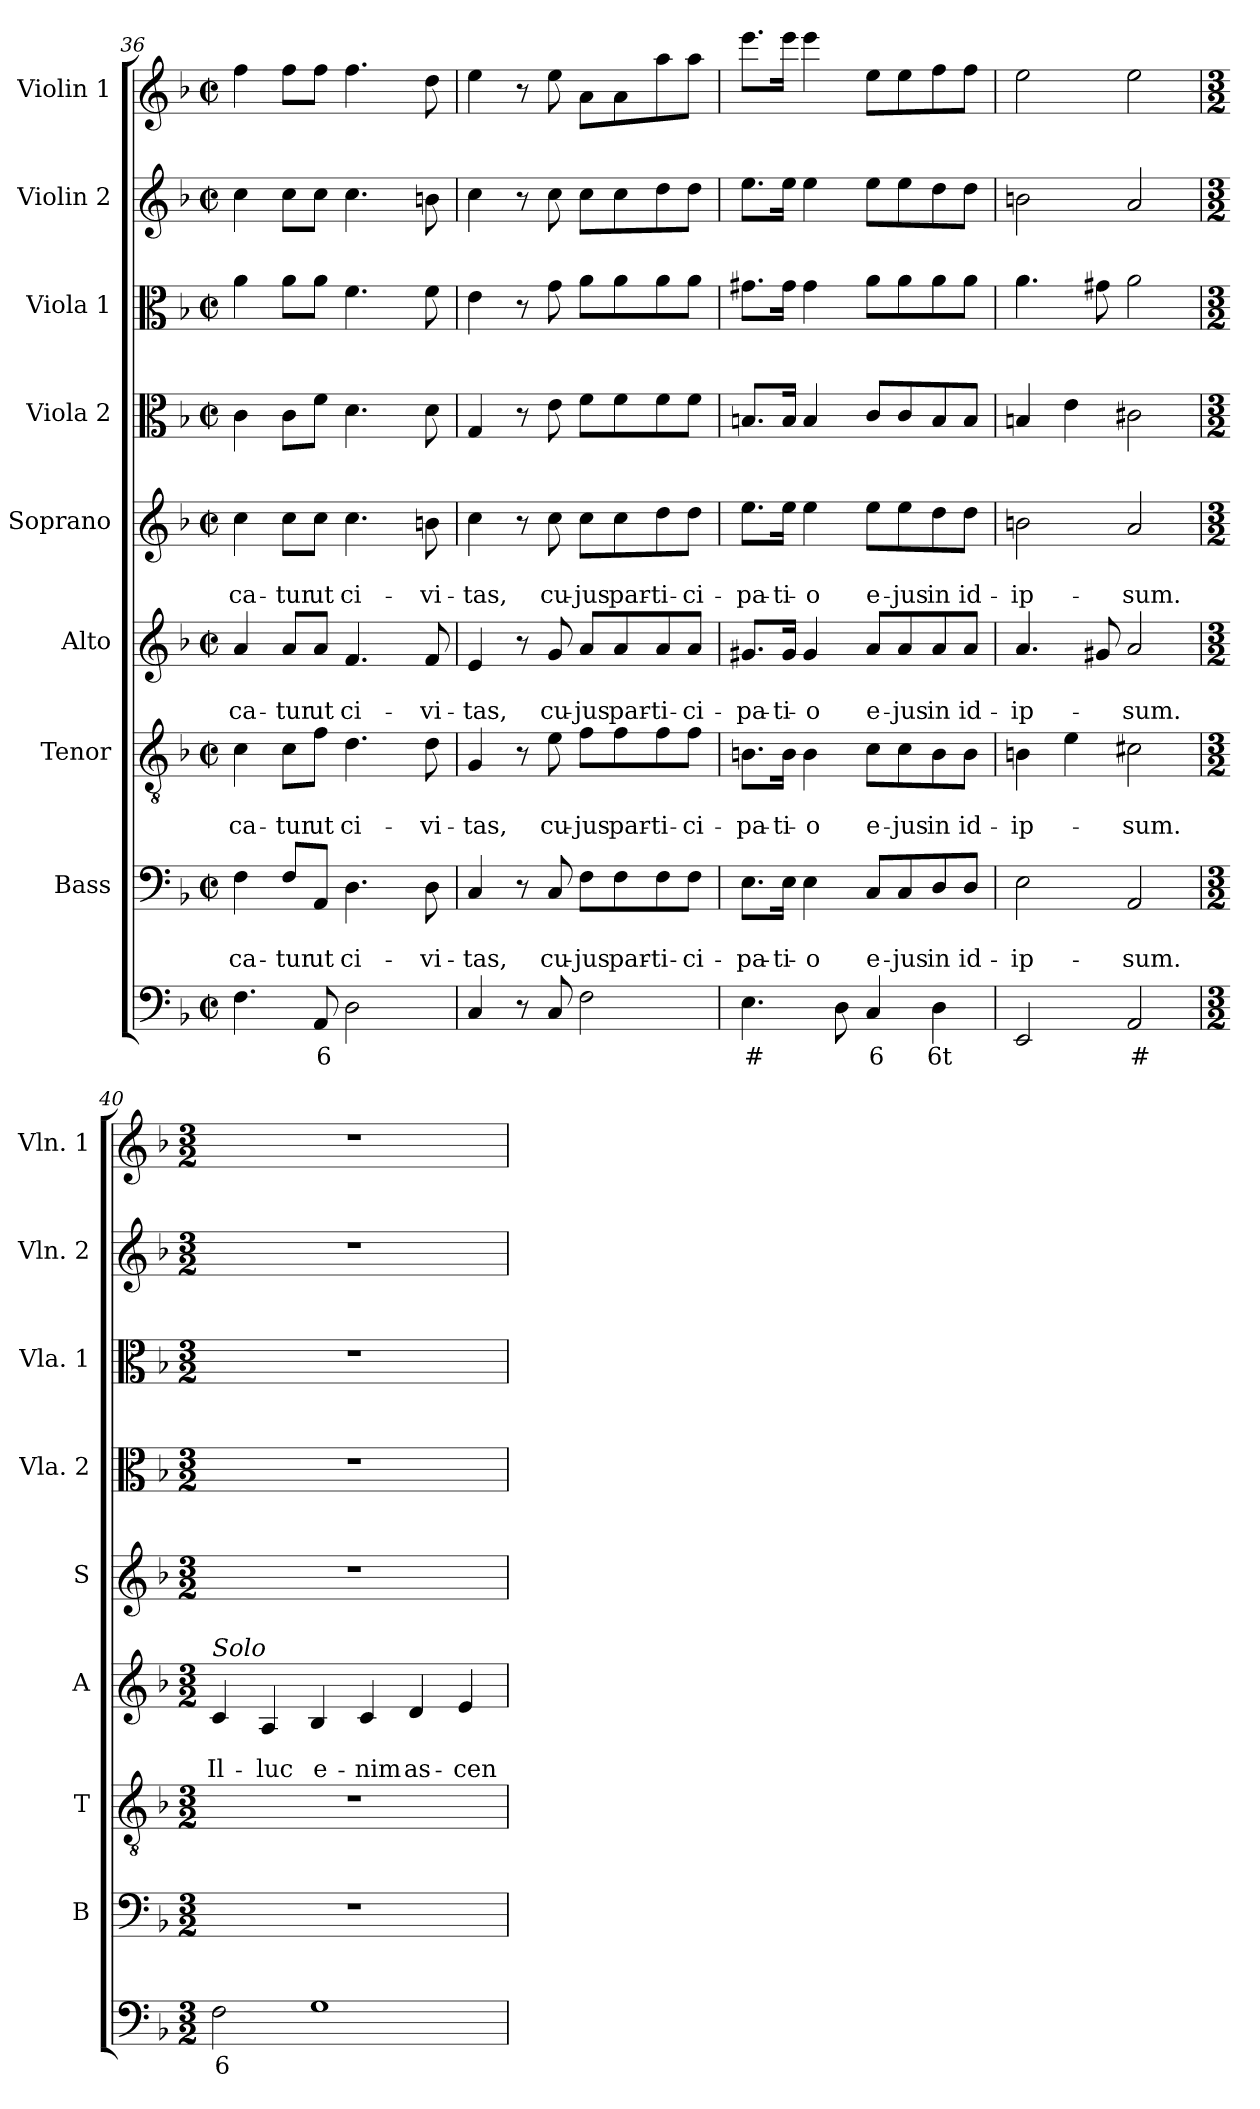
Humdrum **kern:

**kern	**text	**kern	**text	**text	**kern	**text	**text	**kern	**text	**text	**kern	**text	**text	**kern	**kern	**kern	**kern
*part9	*part9	*part8	*part8	*part8	*part7	*part7	*part7	*part6	*part6	*part6	*part5	*part5	*part5	*part4	*part3	*part2	*part1
*staff9	*staff9	*staff8	*staff8	*staff8	*staff7	*staff7	*staff7	*staff6	*staff6	*staff6	*staff5	*staff5	*staff5	*staff4	*staff3	*staff2	*staff1
*	*	*I"Bass	*	*	*I"Tenor	*	*	*I"Alto	*	*	*I"Soprano	*	*	*I"Viola 2	*I"Viola 1	*I"Violin 2	*I"Violin 1
*	*	*I'B	*	*	*I'T	*	*	*I'A	*	*	*I'S	*	*	*I'Vla. 2	*I'Vla. 1	*I'Vln. 2	*I'Vln. 1
*clefF4	*	*clefF4	*	*	*clefGv2	*	*	*clefG2	*	*	*clefG2	*	*	*clefC3	*clefC3	*clefG2	*clefG2
*k[b-]	*	*k[b-]	*	*	*k[b-]	*	*	*k[b-]	*	*	*k[b-]	*	*	*k[b-]	*k[b-]	*k[b-]	*k[b-]
*F:	*	*F:	*	*	*F:	*	*	*F:	*	*	*F:	*	*	*F:	*F:	*F:	*F:
*M2/2	*	*M2/2	*	*	*M2/2	*	*	*M2/2	*	*	*M2/2	*	*	*M2/2	*M2/2	*M2/2	*M2/2
*met(c|)	*	*met(c|)	*	*	*met(c|)	*	*	*met(c|)	*	*	*met(c|)	*	*	*met(c|)	*met(c|)	*met(c|)	*met(c|)
=36	=36	=36	=36	=36	=36	=36	=36	=36	=36	=36	=36	=36	=36	=36	=36	=36	=36
*^	*	*	*	*	*	*	*	*	*	*	*	*	*	*	*	*	*
!	!	!	!	!	!LO:LY:b	!	!	!LO:LY:b	!	!	!LO:LY:b	!	!	!LO:LY:b	!	!	!	!
4.F\	2ryy	.	4F\	.	-ca-	4c\	.	-ca-	4a/	.	-ca-	4cc\	.	-ca-	4c\	4a\	4cc\	4ff\
!	!	!	!	!	!LO:LY:b	!	!	!LO:LY:b	!	!	!LO:LY:b	!	!	!LO:LY:b	!	!	!	!
.	.	.	8F/L	.	-tur	8c\L	.	-tur	8a/L	.	-tur	8cc\L	.	-tur	8c\L	8a\L	8cc\L	8ff\L
!	!	!LO:LY:b	!	!	!LO:LY:b	!	!	!LO:LY:b	!	!	!LO:LY:b	!	!	!LO:LY:b	!	!	!	!
8AA/	.	6	8AA/J	.	ut	8f\J	.	ut	8a/J	.	ut	8cc\J	.	ut	8f\J	8a\J	8cc\J	8ff\J
!	!	!	!	!	!LO:LY:b	!	!	!LO:LY:b	!	!	!LO:LY:b	!	!	!LO:LY:b	!	!	!	!
2D\	4ryy	.	4.D\	.	ci-	4.d\	.	ci-	4.f/	.	ci-	4.cc\	.	ci-	4.d\	4.f\	4.cc\	4.ff\
.	8ryy	.	.	.	.	.	.	.	.	.	.	.	.	.	.	.	.	.
!	!	!	!	!	!LO:LY:b	!	!	!LO:LY:b	!	!	!LO:LY:b	!	!	!LO:LY:b	!	!	!	!
.	8ryy	.	8D\	.	-vi-	8d\	.	-vi-	8f/	.	-vi-	8bn\	.	-vi-	8d\	8f\	8bn\	8dd\
=37	=37	=37	=37	=37	=37	=37	=37	=37	=37	=37	=37	=37	=37	=37	=37	=37	=37	=37
!	!	!	!	!	!LO:LY:b	!	!	!LO:LY:b	!	!	!LO:LY:b	!	!	!LO:LY:b	!	!	!	!
4C/	2ryy	.	4C/	.	-tas,	4G/	.	-tas,	4e/	.	-tas,	4cc\	.	-tas,	4G/	4e\	4cc\	4ee\
8r	.	.	8r	.	.	8r	.	.	8r	.	.	8r	.	.	8r	8r	8r	8r
!	!	!	!	!	!LO:LY:b	!	!	!LO:LY:b	!	!	!LO:LY:b	!	!	!LO:LY:b	!	!	!	!
8C/	.	.	8C/	.	cu-	8e\	.	cu-	8g/	.	cu-	8cc\	.	cu-	8e\	8g\	8cc\	8ee\
!	!	!	!	!	!LO:LY:b	!	!	!LO:LY:b	!	!	!LO:LY:b	!	!	!LO:LY:b	!	!	!	!
2F\	4ryy	.	8F\L	.	-jus	8f\L	.	-jus	8a/L	.	-jus	8cc\L	.	-jus	8f\L	8a\L	8cc\L	8a\L
!	!	!	!	!	!LO:LY:b	!	!	!LO:LY:b	!	!	!LO:LY:b	!	!	!LO:LY:b	!	!	!	!
.	.	.	8F\	.	par-	8f\	.	par-	8a/	.	par-	8cc\	.	par-	8f\	8a\	8cc\	8a\
!	!	!	!	!	!LO:LY:b	!	!	!LO:LY:b	!	!	!LO:LY:b	!	!	!LO:LY:b	!	!	!	!
.	4ryy	.	8F\	.	-ti-	8f\	.	-ti-	8a/	.	-ti-	8dd\	.	-ti-	8f\	8a\	8dd\	8aa\
!	!	!	!	!	!LO:LY:b	!	!	!LO:LY:b	!	!	!LO:LY:b	!	!	!LO:LY:b	!	!	!	!
.	.	.	8F\J	.	-ci-	8f\J	.	-ci-	8a/J	.	-ci-	8dd\J	.	-ci-	8f\J	8a\J	8dd\J	8aa\J
*v	*v	*	*	*	*	*	*	*	*	*	*	*	*	*	*	*	*	*
=38	=38	=38	=38	=38	=38	=38	=38	=38	=38	=38	=38	=38	=38	=38	=38	=38	=38
!	!LO:LY:b	!	!	!LO:LY:b	!	!	!LO:LY:b	!	!	!LO:LY:b	!	!	!LO:LY:b	!	!	!	!
4.E\	#	8.E\L	.	-pa-	8.Bn\L	.	-pa-	8.g#X/L	.	-pa-	8.ee\L	.	-pa-	8.Bn/L	8.g#X\L	8.ee\L	8.eee\L
!	!	!	!	!LO:LY:b	!	!	!LO:LY:b	!	!	!LO:LY:b	!	!	!LO:LY:b	!	!	!	!
.	.	16E\Jk	.	-ti-	16B\Jk	.	-ti-	16g#/Jk	.	-ti-	16ee\Jk	.	-ti-	16B/Jk	16g#\Jk	16ee\Jk	16eee\Jk
!	!	!	!	!LO:LY:b	!	!	!LO:LY:b	!	!	!LO:LY:b	!	!	!LO:LY:b	!	!	!	!
.	.	4E\	.	-o	4B\	.	-o	4g#/	.	-o	4ee\	.	-o	4B/	4g#\	4ee\	4eee\
8D\	.	.	.	.	.	.	.	.	.	.	.	.	.	.	.	.	.
!	!LO:LY:b	!	!	!LO:LY:b	!	!	!LO:LY:b	!	!	!LO:LY:b	!	!	!LO:LY:b	!	!	!	!
4C/	6	8C/L	.	e-	8c\L	.	e-	8a/L	.	e-	8ee\L	.	e-	8c/L	8a\L	8ee\L	8ee\L
!	!	!	!	!LO:LY:b	!	!	!LO:LY:b	!	!	!LO:LY:b	!	!	!LO:LY:b	!	!	!	!
.	.	8C/	.	-jus	8c\	.	-jus	8a/	.	-jus	8ee\	.	-jus	8c/	8a\	8ee\	8ee\
!	!LO:LY:b	!	!	!LO:LY:b	!	!	!LO:LY:b	!	!	!LO:LY:b	!	!	!LO:LY:b	!	!	!	!
4D\	6t	8D/	.	in	8B\	.	in	8a/	.	in	8dd\	.	in	8B/	8a\	8dd\	8ff\
!	!	!	!	!LO:LY:b	!	!	!LO:LY:b	!	!	!LO:LY:b	!	!	!LO:LY:b	!	!	!	!
.	.	8D/J	.	id-	8B\J	.	id-	8a/J	.	id-	8dd\J	.	id-	8B/J	8a\J	8dd\J	8ff\J
=39	=39	=39	=39	=39	=39	=39	=39	=39	=39	=39	=39	=39	=39	=39	=39	=39	=39
*^	*	*	*	*	*	*	*	*	*	*	*	*	*	*	*	*	*
!	!	!	!	!	!LO:LY:b	!	!	!LO:LY:b	!	!	!LO:LY:b	!	!	!LO:LY:b	!	!	!	!
2EE/	4ryy	.	2E\	.	-ip-	4Bn\	.	-ip-	4.a/	.	-ip-	2bn\	.	-ip-	4Bn/	4.a\	2bn\	2ee\
.	4ryy	.	.	.	.	4e\	.	.	.	.	.	.	.	.	4e\	.	.	.
.	.	.	.	.	.	.	.	.	8g#X/	.	.	.	.	.	.	8g#X\	.	.
!	!	!LO:LY:b	!	!	!LO:LY:b	!	!	!LO:LY:b	!	!	!LO:LY:b	!	!	!LO:LY:b	!	!	!	!
2AA/	2ryy	#	2AA/	.	-sum.	2c#X\	.	-sum.	2a/	.	-sum.	2a/	.	-sum.	2c#X\	2a\	2a/	2ee\
*v	*v	*	*	*	*	*	*	*	*	*	*	*	*	*	*	*	*	*
!!LO:PB:g=z
=40	=40	=40	=40	=40	=40	=40	=40	=40	=40	=40	=40	=40	=40	=40	=40	=40	=40
*M3/2	*	*M3/2	*	*	*M3/2	*	*	*M3/2	*	*	*M3/2	*	*	*M3/2	*M3/2	*M3/2	*M3/2
*^	*	*	*	*	*	*	*	*	*	*	*	*	*	*	*	*	*
!	!	!	!	!	!	!	!	!	!LO:TX:a:i:t=Solo	!	!	!	!	!	!	!	!	!
!	!	!LO:LY:b	!	!	!	!	!	!	!	!	!LO:LY:b	!	!	!	!	!	!	!
*v	*v	*	*	*	*	*	*	*	*	*	*	*	*	*	*	*	*	*
2F\	6	1.r	.	.	1.r	.	.	4c/	.	Il-	1.r	.	.	1.r	1.r	1.r	1.r
!	!	!	!	!	!	!	!	!	!	!LO:LY:b	!	!	!	!	!	!	!
.	.	.	.	.	.	.	.	4A/	.	-luc	.	.	.	.	.	.	.
!	!	!	!	!	!	!	!	!	!	!LO:LY:b	!	!	!	!	!	!	!
1G	.	.	.	.	.	.	.	4B-/	.	e-	.	.	.	.	.	.	.
!	!	!	!	!	!	!	!	!	!	!LO:LY:b	!	!	!	!	!	!	!
.	.	.	.	.	.	.	.	4c/	.	-nim	.	.	.	.	.	.	.
!	!	!	!	!	!	!	!	!	!	!LO:LY:b	!	!	!	!	!	!	!
.	.	.	.	.	.	.	.	4d/	.	as-	.	.	.	.	.	.	.
!	!	!	!	!	!	!	!	!	!	!LO:LY:b	!	!	!	!	!	!	!
.	.	.	.	.	.	.	.	4e/	.	-cen-	.	.	.	.	.	.	.
=	=	=	=	=	=	=	=	=	=	=	=	=	=	=	=	=	=
*-	*-	*-	*-	*-	*-	*-	*-	*-	*-	*-	*-	*-	*-	*-	*-	*-	*-
